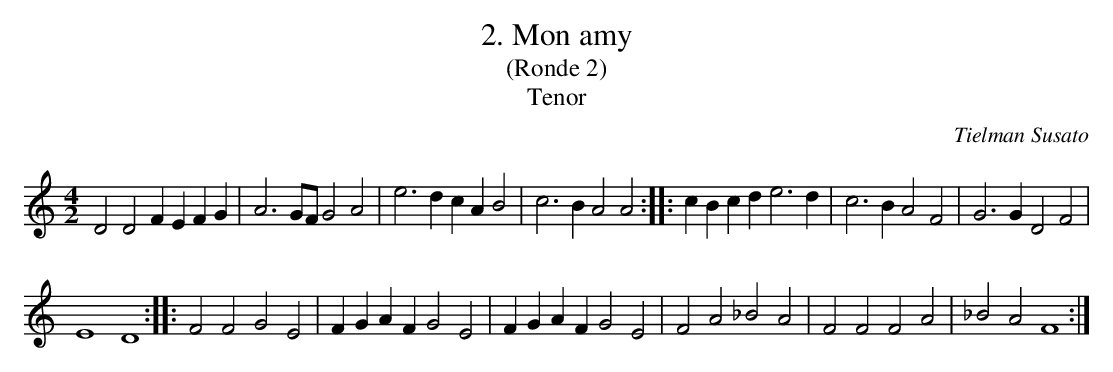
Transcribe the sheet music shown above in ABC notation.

X:1
T:2. Mon amy
T:(Ronde 2)
C:Tielman Susato
M:4/2
L:1/2
T: Tenor
K:C -8va
DDF/2E/2F/2G/2|A3/2G/4F/4GA|e>d c/2A/2B|c>BAA::c/2B/2c/2d/2e>d|c>BAF|G>GDF|
E2D2::FFGE|F/2G/2A/2F/2GE|F/2G/2A/2F/2GE|FA_BA|FFFA|_BAF2:|
